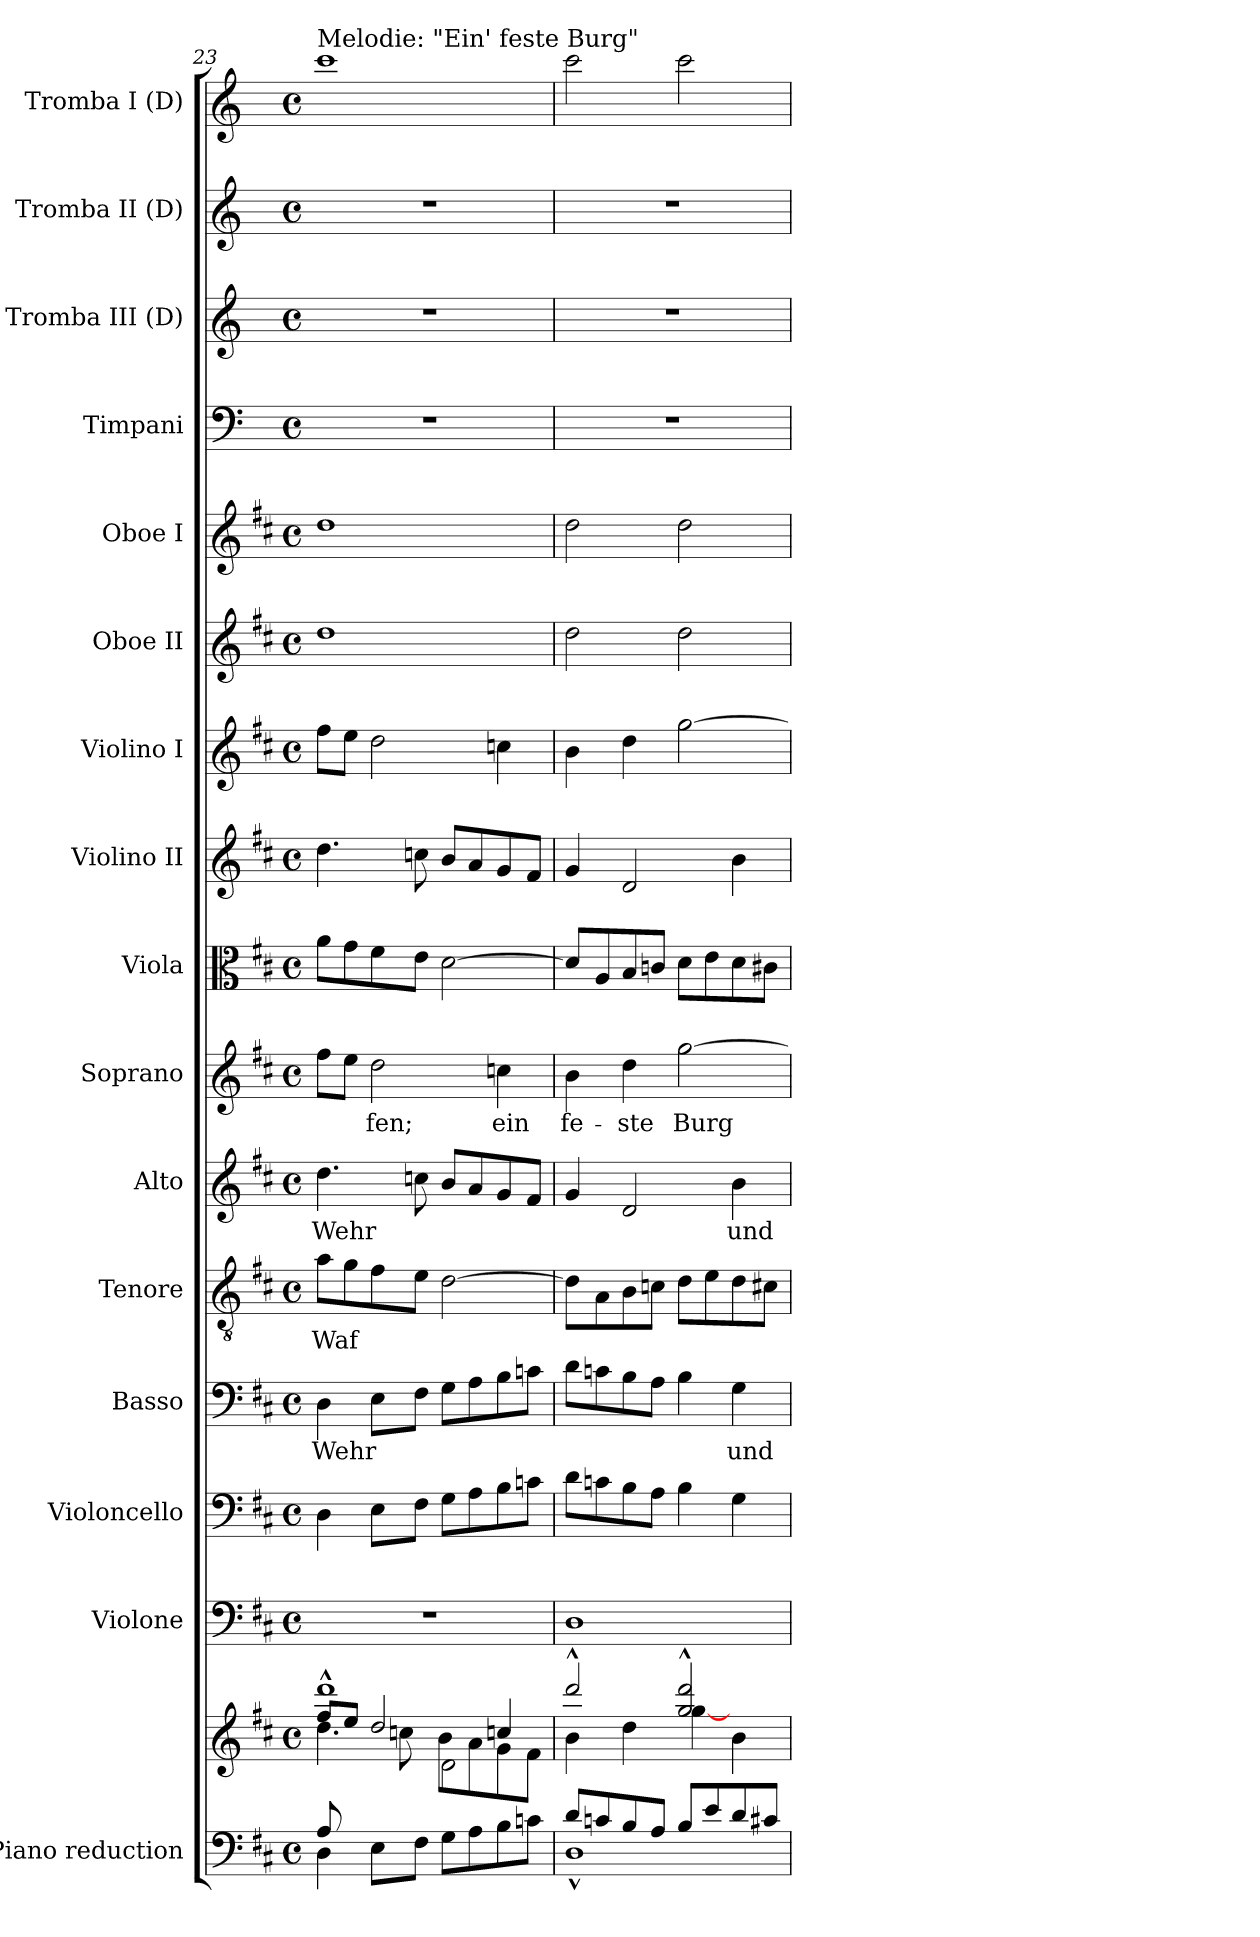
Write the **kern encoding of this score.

**kern	**kern	**kern	**kern	**kern	**text	**kern	**text	**kern	**text	**kern	**text	**kern	**kern	**kern	**kern	**kern	**kern	**kern	**kern	**kern
*part16	*part16	*part15	*part14	*part13	*part13	*part12	*part12	*part11	*part11	*part10	*part10	*part9	*part8	*part7	*part6	*part5	*part4	*part3	*part2	*part1
*staff17	*staff16	*staff15	*staff14	*staff13	*staff13	*staff12	*staff12	*staff11	*staff11	*staff10	*staff10	*staff9	*staff8	*staff7	*staff6	*staff5	*staff4	*staff3	*staff2	*staff1
*I"Piano reduction	*	*I"Violone	*I"Violoncello	*I"Basso	*	*I"Tenore	*	*I"Alto	*	*I"Soprano	*	*I"Viola	*I"Violino II	*I"Violino I	*I"Oboe II	*I"Oboe I	*I"Timpani	*I"Tromba III (D)	*I"Tromba II (D)	*I"Tromba I (D)
*I'Pno	*	*	*	*	*	*	*	*	*	*	*	*	*	*	*I'Ob	*I'Ob	*I'Timp	*	*	*
*clefF4	*clefG2	*clefF4	*clefF4	*clefF4	*	*clefGv2	*	*clefG2	*	*clefG2	*	*clefC3	*clefG2	*clefG2	*clefG2	*clefG2	*clefF4	*clefG2	*clefG2	*clefG2
*	*	*ITrd7c12	*	*	*	*	*	*	*	*	*	*	*	*	*	*	*	*ITrd-1c-2	*ITrd-1c-2	*ITrd-1c-2
*k[f#c#]	*k[f#c#]	*k[f#c#]	*k[f#c#]	*k[f#c#]	*	*k[f#c#]	*	*k[f#c#]	*	*k[f#c#]	*	*k[f#c#]	*k[f#c#]	*k[f#c#]	*k[f#c#]	*k[f#c#]	*k[]	*k[f#c#]	*k[f#c#]	*k[f#c#]
*M4/4	*M4/4	*M4/4	*M4/4	*M4/4	*	*M4/4	*	*M4/4	*	*M4/4	*	*M4/4	*M4/4	*M4/4	*M4/4	*M4/4	*M4/4	*M4/4	*M4/4	*M4/4
*met(c)	*met(c)	*met(c)	*met(c)	*met(c)	*	*met(c)	*	*met(c)	*	*met(c)	*	*met(c)	*met(c)	*met(c)	*met(c)	*met(c)	*met(c)	*met(c)	*met(c)	*met(c)
=23	=23	=23	=23	=23	=23	=23	=23	=23	=23	=23	=23	=23	=23	=23	=23	=23	=23	=23	=23	=23
*^	*^	*	*	*	*	*	*	*	*	*	*	*	*	*	*	*	*	*	*	*
*	*	*	*^	*	*	*	*	*	*	*	*	*	*	*	*	*	*	*	*	*	*	*
*	*	*	*	*^	*	*	*	*	*	*	*	*	*	*	*	*	*	*	*	*	*	*	*
!	!	!	!	!	!	!	!	!	!	!	!	!	!	!	!	!	!	!	!	!	!	!	!	!LO:TX:a:t=Melodie&colon; "Ein' feste Burg"
!	!	!	!	!	!	!	!	!	!LO:LY:b	!	!LO:LY:b	!	!LO:LY:b	!	!	!	!	!	!	!	!	!	!	!
8A/L	4D\	8ff#/L	8ryy	1ddd^^	4.dd\	1r	4D\	4D\	Wehr	8a\L	Waf	4.dd\	-Wehr	8ff#\L	.	8a\L	4.dd\	8ff#\L	1dd	1dd	1r	1r	1r	1ddd
2..ryy	.	8ee/J	8g\	.	.	.	.	.	.	8g\	.	.	.	8ee\J	.	8g\	.	8ee\J	.	.	.	.	.	.
!	!	!	!	!	!	!	!	!	!	!	!	!	!	!	!LO:LY:b	!	!	!	!	!	!	!	!	!
.	8E\L	2dd/	8f#\	.	.	.	8E\L	8E\L	.	8f#\	.	.	.	2dd\	fen;	8f#\	.	2dd\	.	.	.	.	.	.
.	8F#\J	.	8e\J	.	8ccn\	.	8F#\J	8F#\J	.	8e\J	.	8ccn\	.	.	.	8e\J	8ccn\	.	.	.	.	.	.	.
.	8G\L	.	2d\	.	8b\L	.	8G\L	8G\L	.	[2d\	.	8b/L	.	.	.	[2d\	8b/L	.	.	.	.	.	.	.
.	8A\	.	.	.	8a\	.	8A\	8A\	.	.	.	8a/	.	.	.	.	8a/	.	.	.	.	.	.	.
!	!	!	!	!	!	!	!	!	!	!	!	!	!	!	!LO:LY:b	!	!	!	!	!	!	!	!	!
.	8B\	4ccn/	.	.	8g\	.	8B\	8B\	.	.	.	8g/	.	4ccn\	ein	.	8g/	4ccn\	.	.	.	.	.	.
.	8cn\J	.	.	.	8f#\J	.	8cn\J	8cn\J	.	.	.	8f#/J	.	.	.	.	8f#/J	.	.	.	.	.	.	.
=24	=24	=24	=24	=24	=24	=24	=24	=24	=24	=24	=24	=24	=24	=24	=24	=24	=24	=24	=24	=24	=24	=24	=24	=24
!	!	!	!	!	!	!	!	!	!	!	!	!	!	!	!LO:LY:b	!	!	!	!	!	!	!	!	!
*	*	*	*v	*v	*v	*	*	*	*	*	*	*	*	*	*	*	*	*	*	*	*	*	*	*
8d/L	1D^^	2ddd^^/	4b\	1DD	8d\L	8d\L	.	8d\L]	.	4g/	.	4b\	fe-	8d/L]	4g/	4b\	2dd\	2dd\	1r	1r	1r	2ddd\
8cn/	.	.	.	.	8cn\	8cn\	.	8A\	.	.	.	.	.	8A/	.	.	.	.	.	.	.	.
!	!	!	!	!	!	!	!	!	!	!	!	!	!LO:LY:b	!	!	!	!	!	!	!	!	!
8B/	.	.	4dd\	.	8B\	8B\	.	8B\	.	2d/	.	4dd\	ste	8B/	2d/	4dd\	.	.	.	.	.	.
8A/J	.	.	.	.	8A\J	8A\J	.	8cn\J	.	.	.	.	.	8cn/J	.	.	.	.	.	.	.	.
!	!	!	!	!	!	!	!	!	!	!	!	!	!LO:LY:b	!	!	!	!	!	!	!	!	!
8B/L	.	2gg/^^ 2ddd/^^	[4gg\	.	4B\	4B\	.	8d\L	.	.	.	[2gg\	-Burg	8d\L	.	[2gg\	2dd\	2dd\	.	.	.	2ddd\
8e/	.	.	.	.	.	.	.	8e\	.	.	.	.	.	8e\	.	.	.	.	.	.	.	.
!	!	!	!	!	!	!	!LO:LY:b	!	!	!	!LO:LY:b	!	!	!	!	!	!	!	!	!	!	!
8d/	.	.	4b\	.	4G\	4G\	und	8d\	.	4b\	und	.	.	8d\	4b\	.	.	.	.	.	.	.
8c#X/J	.	.	.	.	.	.	.	8c#X\J	.	.	.	.	.	8c#X\J	.	.	.	.	.	.	.	.
*v	*v	*	*	*	*	*	*	*	*	*	*	*	*	*	*	*	*	*	*	*	*	*
*	*v	*v	*	*	*	*	*	*	*	*	*	*	*	*	*	*	*	*	*	*	*
=	=	=	=	=	=	=	=	=	=	=	=	=	=	=	=	=	=	=	=	=
*-	*-	*-	*-	*-	*-	*-	*-	*-	*-	*-	*-	*-	*-	*-	*-	*-	*-	*-	*-	*-
